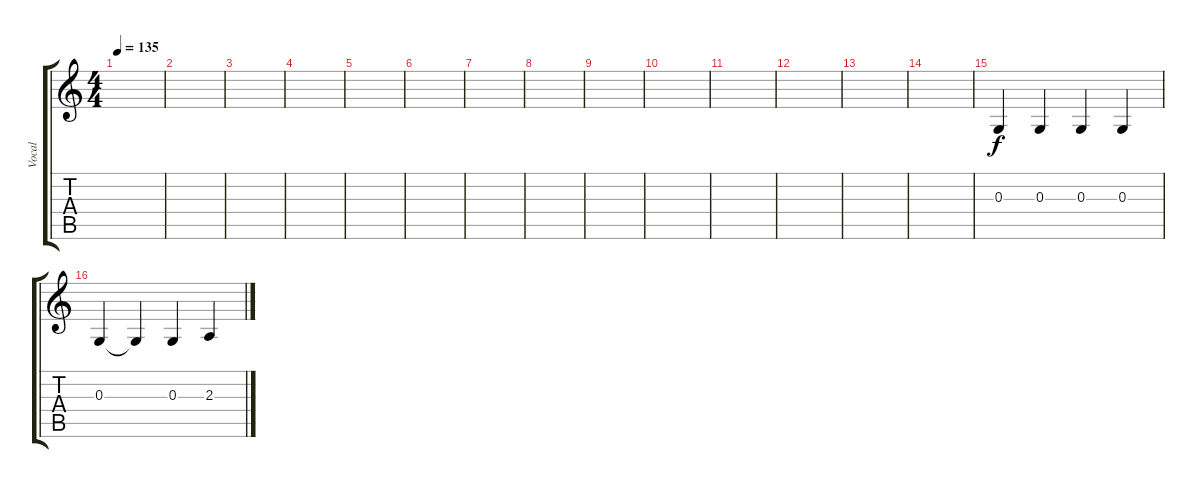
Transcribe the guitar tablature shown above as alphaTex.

\track ("Vocal" "Vocal") {instrument cello}
\staff {score tabs}
\tuning (E4 B3 G3 D3 A2 E2) {hide}
\ts (4 4)
\tempo 135
\clef g2
\ks c
|
|
|
|
|
|
|
|
|
|
|
|
|
|
0.3.4 0.3.4 0.3.4 0.3.4 |
0.3.4 0.3{t}.4 0.3.4 2.3.4
